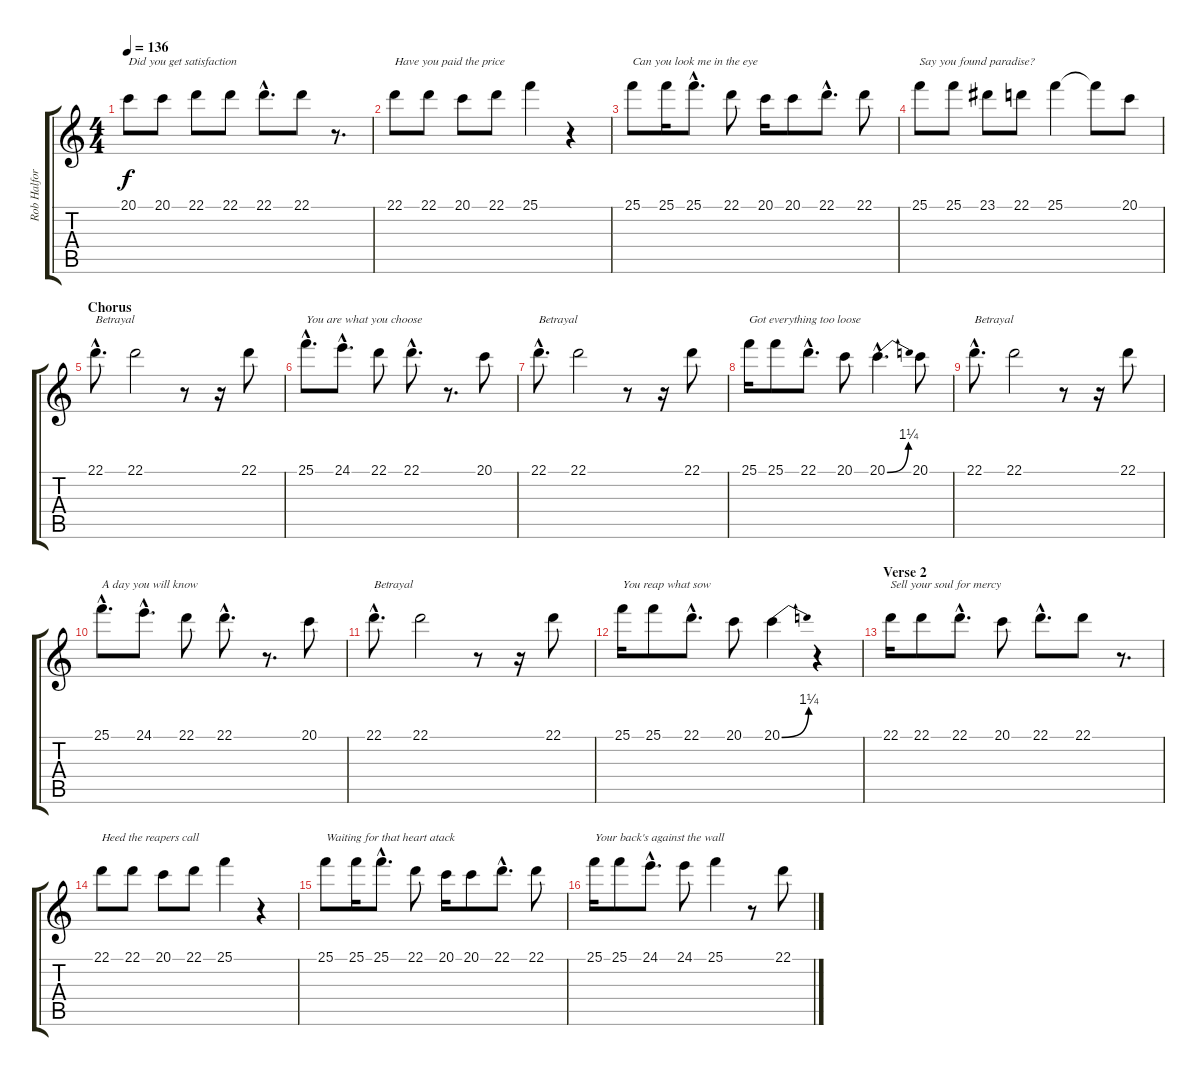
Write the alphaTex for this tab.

\track ("Rob Halford" "Rob Halfor") {instrument altosax}
\staff {score tabs}
\tuning (E4 B3 G3 D3 A2 E2) {hide}
\ts (4 4)
\tempo 136
\clef g2
\ks c
20.1.8{txt "Did you get satisfaction" dy f} 20.1.8 22.1.8 22.1.8 22.1{hac}.8{d} 22.1.8 r.8{d} |
22.1.8{txt "Have you paid the price"} 22.1.8 20.1.8 22.1.8 25.1.4 r.4 |
25.1.8{txt "Can you look me in the eye"} 25.1.16 25.1{hac}.8{d} 22.1.8 20.1.16 20.1.8 22.1{hac}.8{d} 22.1.8 |
25.1.8{txt "Say you found paradise?"} 25.1.8 23.1.8 22.1.8 25.1.4 25.1{t}.8 20.1.8 |
\section ("" "Chorus")
22.1{hac}.8{d txt "Betrayal"} 22.1.2 r.8 r.16 22.1.8 |
25.1{hac}.8{d txt "You are what you choose"} 24.1{hac}.8{d} 22.1.8 22.1{hac}.8{d} r.8{d} 20.1.8 |
22.1{hac}.8{d txt "Betrayal"} 22.1.2 r.8 r.16 22.1.8 |
25.1.16{txt "Got everything too loose"} 25.1.8 22.1{hac}.8{d} 20.1.8 20.1{be (bend 0 0 60 5) hac}.4{d} 20.1.8 |
22.1{hac}.8{d txt "Betrayal"} 22.1.2 r.8 r.16 22.1.8 |
25.1{hac}.8{d txt "A day you will know"} 24.1{hac}.8{d} 22.1.8 22.1{hac}.8{d} r.8{d} 20.1.8 |
22.1{hac}.8{d txt "Betrayal"} 22.1.2 r.8 r.16 22.1.8 |
25.1.16{txt "You reap what sow"} 25.1.8 22.1{hac}.8{d} 20.1.8 20.1{be (bend 0 0 60 5)}.4 r.4 |
\section ("" "Verse 2")
22.1.16{txt "Sell your soul for mercy"} 22.1.8 22.1{hac}.8{d} 20.1.8 22.1{hac}.8{d} 22.1.8 r.8{d} |
22.1.8{txt "Heed the reapers call"} 22.1.8 20.1.8 22.1.8 25.1.4 r.4 |
25.1.8{txt "Waiting for that heart atack"} 25.1.16 25.1{hac}.8{d} 22.1.8 20.1.16 20.1.8 22.1{hac}.8{d} 22.1.8 |
25.1.16{txt "Your back's against the wall"} 25.1.8 24.1{hac}.8{d} 24.1.8 25.1.4 r.8 22.1.8
